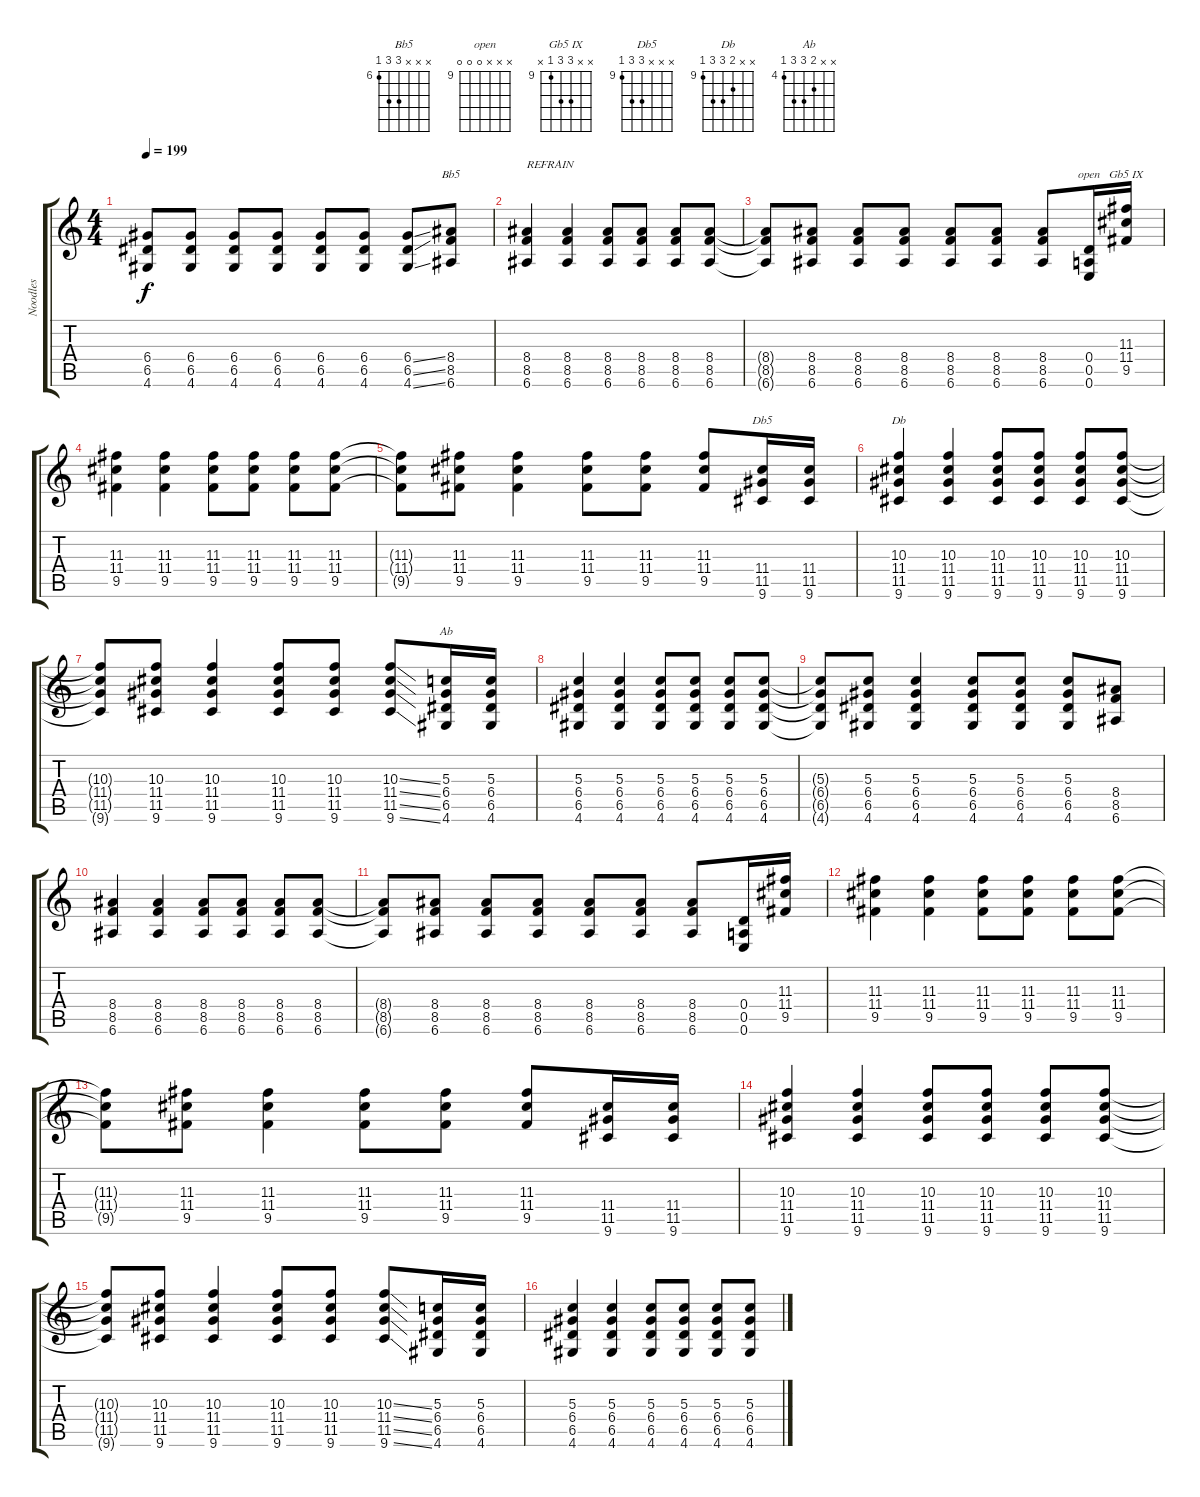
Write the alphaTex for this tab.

\track ("Noodles" "Noodles") {instrument overdrivenguitar}
\staff {score tabs}
\tuning (E4 B3 G3 D3 A2 E2) {hide}
\chord ("Bb5" x x x 8 8 6) {firstfret 6}
\chord ("open" x x x 0 0 0) {firstfret 9}
\chord ("Gb5 IX" x x 11 11 9 x) {firstfret 9}
\chord ("Db5" x x x 11 11 9) {firstfret 9}
\chord ("Db" x x 10 11 11 9) {firstfret 9}
\chord ("Ab" x x 5 6 6 4) {firstfret 4}
\ts (4 4)
\tempo 199
\clef g2
\ks c
(6.4 6.5 4.6).8{dy f} (6.4 6.5 4.6).8 (6.4 6.5 4.6).8 (6.4 6.5 4.6).8 (6.4 6.5 4.6).8 (6.4 6.5 4.6).8 (6.4{ss} 6.5{ss} 4.6{ss}).8 (8.4 8.5 6.6).8{ch "Bb5"} |
(8.4 8.5 6.6).4{txt "REFRAIN"} (8.4 8.5 6.6).4 (8.4 8.5 6.6).8 (8.4 8.5 6.6).8 (8.4 8.5 6.6).8 (8.4 8.5 6.6).8 |
(8.4{t} 8.5{t} 6.6{t}).8 (8.4 8.5 6.6).8 (8.4 8.5 6.6).8 (8.4 8.5 6.6).8 (8.4 8.5 6.6).8 (8.4 8.5 6.6).8 (8.4 8.5 6.6).8 (0.4 0.5 0.6).16{ch "open"} (11.3 11.4 9.5).16{ch "Gb5 IX"} |
(11.3 11.4 9.5).4 (11.3 11.4 9.5).4 (11.3 11.4 9.5).8 (11.3 11.4 9.5).8 (11.3 11.4 9.5).8 (11.3 11.4 9.5).8 |
(11.3{t} 11.4{t} 9.5{t}).8 (11.3 11.4 9.5).8 (11.3 11.4 9.5).4 (11.3 11.4 9.5).8 (11.3 11.4 9.5).8 (11.3 11.4 9.5).8 (11.4 11.5 9.6).16{ch "Db5"} (11.4 11.5 9.6).16 |
(10.3 11.4 11.5 9.6).4{ch "Db"} (10.3 11.4 11.5 9.6).4 (10.3 11.4 11.5 9.6).8 (10.3 11.4 11.5 9.6).8 (10.3 11.4 11.5 9.6).8 (10.3 11.4 11.5 9.6).8 |
(10.3{t} 11.4{t} 11.5{t} 9.6{t}).8 (10.3 11.4 11.5 9.6).8 (10.3 11.4 11.5 9.6).4 (10.3 11.4 11.5 9.6).8 (10.3 11.4 11.5 9.6).8 (10.3{ss} 11.4{ss} 11.5{ss} 9.6{ss}).8 (5.3 6.4 6.5 4.6).16{ch "Ab"} (5.3 6.4 6.5 4.6).16 |
(5.3 6.4 6.5 4.6).4 (5.3 6.4 6.5 4.6).4 (5.3 6.4 6.5 4.6).8 (5.3 6.4 6.5 4.6).8 (5.3 6.4 6.5 4.6).8 (5.3 6.4 6.5 4.6).8 |
(5.3{t} 6.4{t} 6.5{t} 4.6{t}).8 (5.3 6.4 6.5 4.6).8 (5.3 6.4 6.5 4.6).4 (5.3 6.4 6.5 4.6).8 (5.3 6.4 6.5 4.6).8 (5.3 6.4 6.5 4.6).8 (8.4 8.5 6.6).8 |
(8.4 8.5 6.6).4 (8.4 8.5 6.6).4 (8.4 8.5 6.6).8 (8.4 8.5 6.6).8 (8.4 8.5 6.6).8 (8.4 8.5 6.6).8 |
(8.4{t} 8.5{t} 6.6{t}).8 (8.4 8.5 6.6).8 (8.4 8.5 6.6).8 (8.4 8.5 6.6).8 (8.4 8.5 6.6).8 (8.4 8.5 6.6).8 (8.4 8.5 6.6).8 (0.4 0.5 0.6).16 (11.3 11.4 9.5).16 |
(11.3 11.4 9.5).4 (11.3 11.4 9.5).4 (11.3 11.4 9.5).8 (11.3 11.4 9.5).8 (11.3 11.4 9.5).8 (11.3 11.4 9.5).8 |
(11.3{t} 11.4{t} 9.5{t}).8 (11.3 11.4 9.5).8 (11.3 11.4 9.5).4 (11.3 11.4 9.5).8 (11.3 11.4 9.5).8 (11.3 11.4 9.5).8 (11.4 11.5 9.6).16 (11.4 11.5 9.6).16 |
(10.3 11.4 11.5 9.6).4 (10.3 11.4 11.5 9.6).4 (10.3 11.4 11.5 9.6).8 (10.3 11.4 11.5 9.6).8 (10.3 11.4 11.5 9.6).8 (10.3 11.4 11.5 9.6).8 |
(10.3{t} 11.4{t} 11.5{t} 9.6{t}).8 (10.3 11.4 11.5 9.6).8 (10.3 11.4 11.5 9.6).4 (10.3 11.4 11.5 9.6).8 (10.3 11.4 11.5 9.6).8 (10.3{ss} 11.4{ss} 11.5{ss} 9.6{ss}).8 (5.3 6.4 6.5 4.6).16 (5.3 6.4 6.5 4.6).16 |
(5.3 6.4 6.5 4.6).4 (5.3 6.4 6.5 4.6).4 (5.3 6.4 6.5 4.6).8 (5.3 6.4 6.5 4.6).8 (5.3 6.4 6.5 4.6).8 (5.3 6.4 6.5 4.6).8
